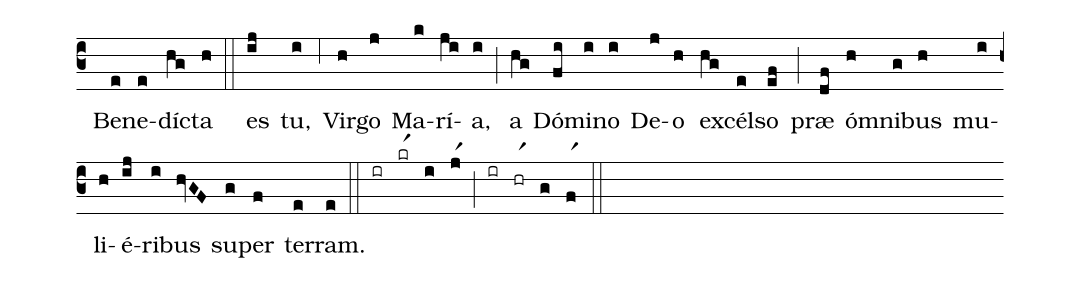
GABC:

annotation: VIIa;
%%
(c3) () Be(e)ne(e)dí(hg)cta(h) (::) es(ij) tu,(i) (;6) Vir(h)go(j) Ma(k)rí(ji)a,(i) (;) a(hg) Dó(fi)mi(i)no(i) De(j)o(h) ex(hg)cél(e)so(ef) (;) præ(df) ó(h)mni(g)bus(h) mu(i)li(h)é(ij)ri(i)bus(hvGF) su(g)per(f) ter(e)ram.(e) (::) (ir)(krr1)(i)(jr1)(;)(ir)(hrr1)(g)(fr1)(::)
